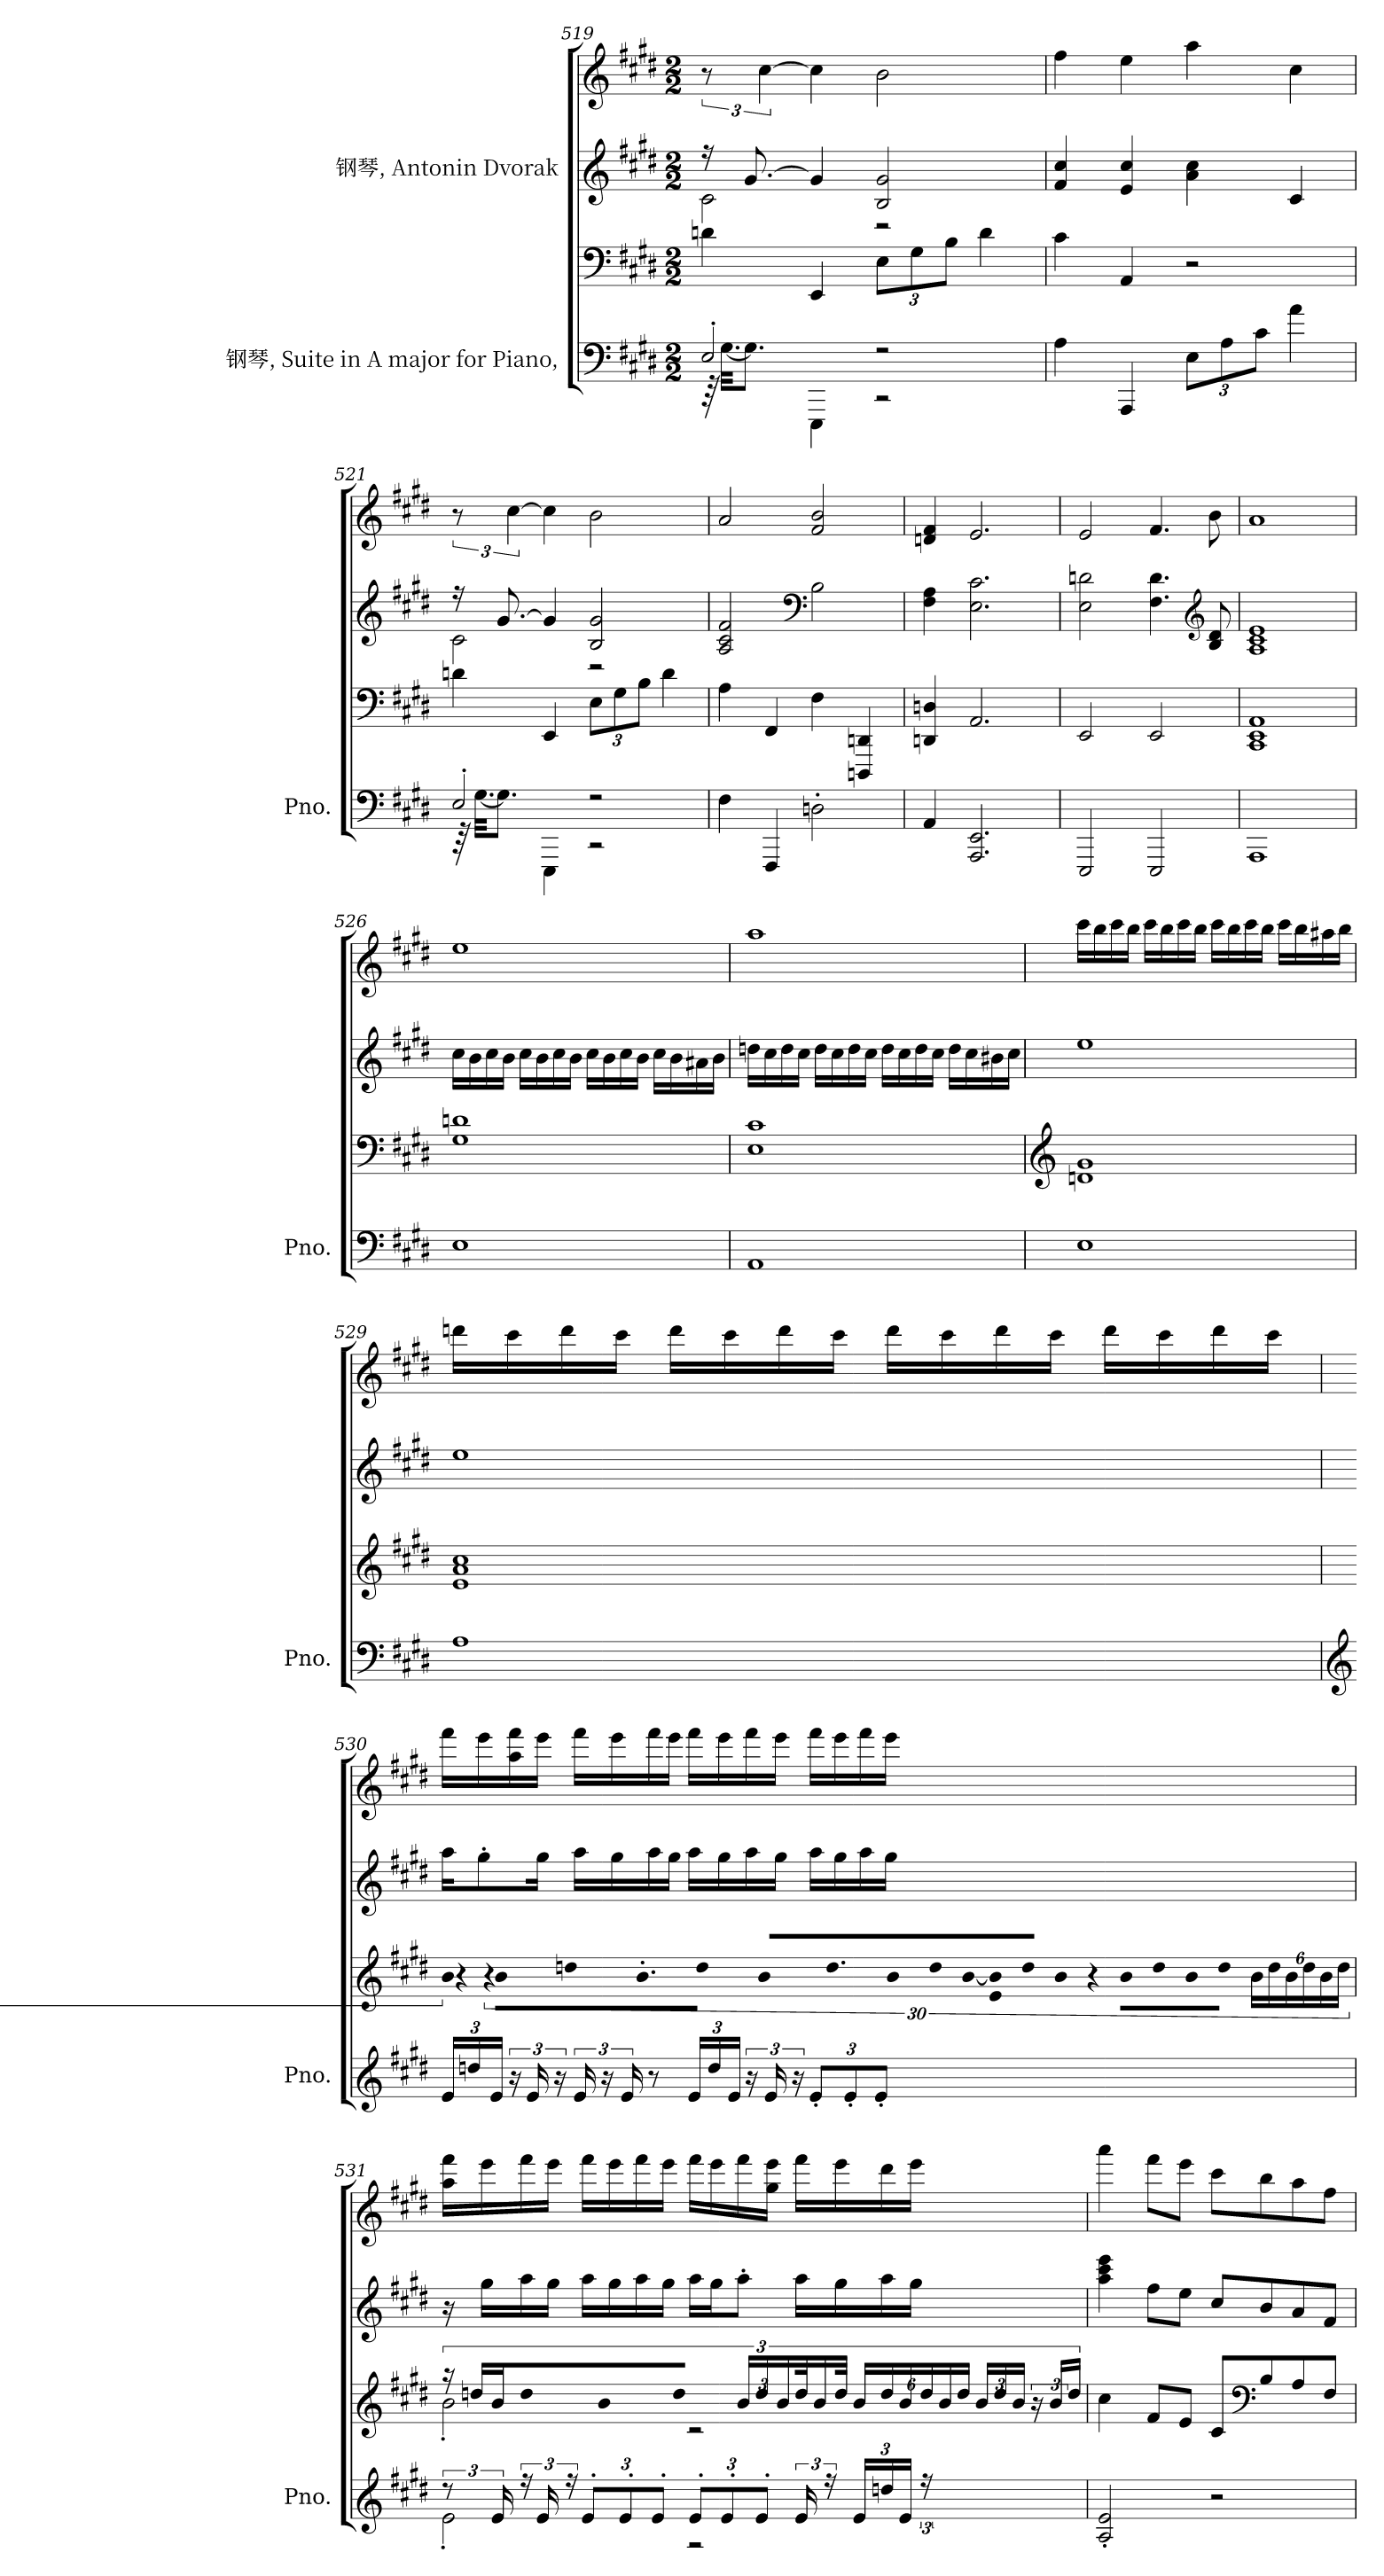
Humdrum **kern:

**kern	**kern	**kern	**kern
*part2	*part2	*part1	*part1
*staff4	*staff3	*staff2	*staff1
*I"钢琴, Suite in A major for Piano,	*	*I"钢琴, Antonin Dvorak	*
*I'Pno.	*	*	*
*clefF4	*clefF4	*clefG2	*clefG2
*k[f#c#g#d#]	*k[f#c#g#d#]	*k[f#c#g#d#]	*k[f#c#g#d#]
*M2/2	*M2/2	*M2/2	*M2/2
=519	=519	=519	=519
*^	*	*^	*
2E'/	64r	4dn\	16r	2c#\	12r
.	[32.G#\KKL	.	.	.	.
.	8.G#\J]	.	[8.g#/	.	.
.	.	.	.	.	[6cc#\
.	4EEE\	4EE/	4g#/]	.	4cc#\]
*	*	*Xbrackettup	*	*	*
2r	2r	12E\L	2B/ 2g#/	2r	2b\
.	.	12G#\	.	.	.
.	.	12B\J	.	.	.
.	.	4d\	.	.	.
*v	*v	*	*v	*v	*
=520	=520	=520	=520
4A\	4c#\	4f#/ 4cc#/	4ff#\
4AAA/	4AA/	4e/ 4cc#/	4ee\
*Xbrackettup	*	*	*
12E\L	2r	4a\ 4cc#\	4aa\
12A\	.	.	.
12c#\J	.	.	.
4a\	.	4c#/	4cc#\
=521	=521	=521	=521
*^	*	*^	*
2E'/	64r	4dn\	16r	2c#\	12r
.	[32.G#\KKL	.	.	.	.
.	8.G#\J]	.	[8.g#/	.	.
.	.	.	.	.	[6cc#\
.	4EEE\	4EE/	4g#/]	.	4cc#\]
2r	2r	12E\L	2B/ 2g#/	2r	2b\
.	.	12G#\	.	.	.
.	.	12B\J	.	.	.
.	.	4d\	.	.	.
*v	*v	*	*v	*v	*
!!LO:PB:g=z
=522	=522	=522	=522
4F#\	4A\	2A/ 2c#/ 2f#/	2a/
4FFF#/	4FF#/	.	.
*	*	*clefF4	*
2Dn'\	4F#\	2B\	2f#/ 2b/
.	4DDDn/ 4DDn/	.	.
=523	=523	=523	=523
4AA/	4DDn/ 4Dn/	4F#\ 4A\	4dn/ 4f#/
2.AAA/ 2.EE/	2.AA/	2.E\ 2.c#\	2.e/
=524	=524	=524	=524
2EEE/	2EE/	2E\ 2dn\	2e/
2EEE/	2EE/	4.F#\ 4.d\	4.f#/
*	*	*clefG2	*
.	.	8B/ 8d/	8b\
=525	=525	=525	=525
1AAA	1CC# 1EE 1AA	1A 1c# 1e	1a
=526	=526	=526	=526
1E	1G# 1dn	16cc#\LL	1ee
.	.	16b\	.
.	.	16cc#\	.
.	.	16b\JJ	.
.	.	16cc#\LL	.
.	.	16b\	.
.	.	16cc#\	.
.	.	16b\JJ	.
.	.	16cc#\LL	.
.	.	16b\	.
.	.	16cc#\	.
.	.	16b\JJ	.
.	.	16cc#\LL	.
.	.	16b\	.
.	.	16a#X\	.
.	.	16b\JJ	.
!!LO:LB:g=z
=527	=527	=527	=527
1AA	1E 1c#	16ddn\LL	1aa
.	.	16cc#\	.
.	.	16dd\	.
.	.	16cc#\JJ	.
.	.	16dd\LL	.
.	.	16cc#\	.
.	.	16dd\	.
.	.	16cc#\JJ	.
.	.	16dd\LL	.
.	.	16cc#\	.
.	.	16dd\	.
.	.	16cc#\JJ	.
.	.	16dd\LL	.
.	.	16cc#\	.
.	.	16b#X\	.
.	.	16cc#\JJ	.
=528	=528	=528	=528
*	*clefG2	*	*
1E	1dn 1g#	1ee	16ccc#\LL
.	.	.	16bb\
.	.	.	16ccc#\
.	.	.	16bb\JJ
.	.	.	16ccc#\LL
.	.	.	16bb\
.	.	.	16ccc#\
.	.	.	16bb\JJ
.	.	.	16ccc#\LL
.	.	.	16bb\
.	.	.	16ccc#\
.	.	.	16bb\JJ
.	.	.	16ccc#\LL
.	.	.	16bb\
.	.	.	16aa#X\
.	.	.	16bb\JJ
!!LO:LB:g=z
=529	=529	=529	=529
1A	1e 1a 1cc#	1ee	16dddn\LL
.	.	.	16ccc#\
.	.	.	16ddd\
.	.	.	16ccc#\JJ
.	.	.	16ddd\LL
.	.	.	16ccc#\
.	.	.	16ddd\
.	.	.	16ccc#\JJ
.	.	.	16ddd\LL
.	.	.	16ccc#\
.	.	.	16ddd\
.	.	.	16ccc#\JJ
.	.	.	16ddd\LL
.	.	.	16ccc#\
.	.	.	16ddd\
.	.	.	16ccc#\JJ
!!LO:PB:g=z
=530	=530	=530	=530
*clefG2	*	*	*
*	*brackettup	*	*
!	!LO:N:vis=32	!	!
24e/LL	640%23b\	16aa\KL	16fff#\LL
!	!LO:N:vis=32	!	!
.	640%23r	.	.
24ddn/	.	.	.
.	.	8gg#'\	16eee\
!	!LO:N:vis=64	!	!
.	960%17r	.	.
24e/JJ	.	.	.
!	!LO:N:vis=32	!	!
.	640%23b\LLL	.	.
*brackettup	*	*	*
24r	.	.	16aa\ 16fff#\
!	!LO:N:vis=32	!	!
.	640%23ddn\	.	.
!	!LO:N:vis=32.	!	!
.	1920%103b'\	.	.
24e/	.	.	.
.	.	16gg#\Jk	16eee\JJ
24r	.	.	.
!	!LO:N:vis=32	!	!
.	640%23dd\JJJ	.	.
24e/	.	16aa\LL	16fff#\LL
*	*Xbrackettup	*	*
!	!LO:N:vis=32	!	!
.	640%23b/LLL	.	.
!	!LO:N:vis=32.	!	!
.	1920%103dd/	.	.
24r	.	.	.
.	.	16gg#\	16eee\
24e/	.	.	.
!	!LO:N:vis=32	!	!
.	640%23b/	.	.
8r	.	16aa\	16fff#\
!	!LO:N:vis=32	!	!
.	640%23dd/	.	.
!	!LO:N:vis=256%9	!	!
.	[960%17b/K	.	.
!	!LO:N:vis=32	!	!
.	640%23e/ 640%23b/]	.	.
.	.	16gg#\JJ	16eee\JJ
!	!LO:N:vis=32	!	!
.	640%23dd/JJJ	.	.
*Xbrackettup	*	*	*
24e/LL	.	16aa\LL	16fff#\LL
*	*brackettup	*	*
.	24b\	.	.
24dd/	.	.	.
.	24r	.	.
.	.	16gg#\	16eee\
24e/JJ	.	.	.
.	24b\LL	.	.
*brackettup	*	*	*
24r	.	16aa\	16fff#\
.	32dd\K	.	.
.	16b\	.	.
24e/	.	.	.
.	.	16gg#\JJ	16eee\JJ
24r	.	.	.
.	32dd\JJk	.	.
*Xbrackettup	*	*	*
12e'/L	.	16aa\LL	16fff#\LL
*	*Xbrackettup	*	*
.	24b\LL	.	.
.	24dd\	.	.
.	.	16gg#\	16eee\
12e'/	.	.	.
.	24b\	.	.
.	.	16aa\	16fff#\
.	24dd\	.	.
12e'/J	.	.	.
.	24b\	.	.
.	.	16gg#\JJ	16eee\JJ
.	24dd\JJ	.	.
480ryy	.	480ryy	480ryy
!!LO:LB:g=z
=531	=531	=531	=531
*brackettup	*brackettup	*	*
*^	*^	*	*
12r	2e'\	24r	2b'\	16r	16aa\ 16fff#\LL
.	.	24ddn/LL	.	.	.
.	.	.	.	16gg#\LL	16eee\
24e/	.	24b/	.	.	.
24r	.	32dd/K	.	16aa\	16fff#\
.	.	16b/	.	.	.
24e/	.	.	.	.	.
.	.	.	.	16gg#\JJ	16eee\JJ
24r	.	.	.	.	.
.	.	32dd/JJk	.	.	.
*Xbrackettup	*	*Xbrackettup	*	*	*
12e'/L	.	24b/LL	.	16aa\LL	16fff#\LL
.	.	24dd/	.	.	.
.	.	.	.	16gg#\	16eee\
12e'/	.	24b/	.	.	.
.	.	32dd/K	.	16aa\	16fff#\
.	.	16b/	.	.	.
12e'/J	.	.	.	.	.
.	.	.	.	16gg#\JJ	16eee\JJ
.	.	32dd/JJk	.	.	.
12e'/L	2r	24b/LL	2r	16aa\LL	16fff#\LL
.	.	24dd/	.	.	.
.	.	.	.	16gg#\J	16eee\
12e'/	.	24b/	.	.	.
.	.	24dd/	.	8aa'\J	16fff#\
12e'/J	.	24b/	.	.	.
.	.	.	.	.	16gg#\ 16eee\JJ
.	.	24dd/JJ	.	.	.
*brackettup	*	*	*	*	*
24e/	.	24b/LL	.	16aa\LL	16fff#\LL
24r	.	24dd/	.	.	.
.	.	.	.	16gg#\	16eee\
24e/LL	.	24b/JJ	.	.	.
*	*	*brackettup	*	*	*
24ddn/	.	24r	.	16aa\	16ddd#\
24e/JJ	.	24b/LL	.	.	.
.	.	.	.	16gg#\JJ	16eee\JJ
24r	.	24dd/JJ	.	.	.
*v	*v	*	*	*	*
*	*v	*v	*	*
=532	=532	=532	=532
2A/' 2e/'	4cc#\	4aa\ 4ccc#\ 4eee\	4aaa\
*	*	*	*MM201
.	8f#/L	8ff#\L	8fff#\L
.	8e/J	8ee\J	8eee\J
2r	8c#/L	8cc#/L	8ccc#\L
*	*clefF4	*	*
.	8B/	8b/	8bb\
.	8A/	8a/	8aa\
.	8F#/J	8f#/J	8ff#\J
=	=	=	=
*-	*-	*-	*-
